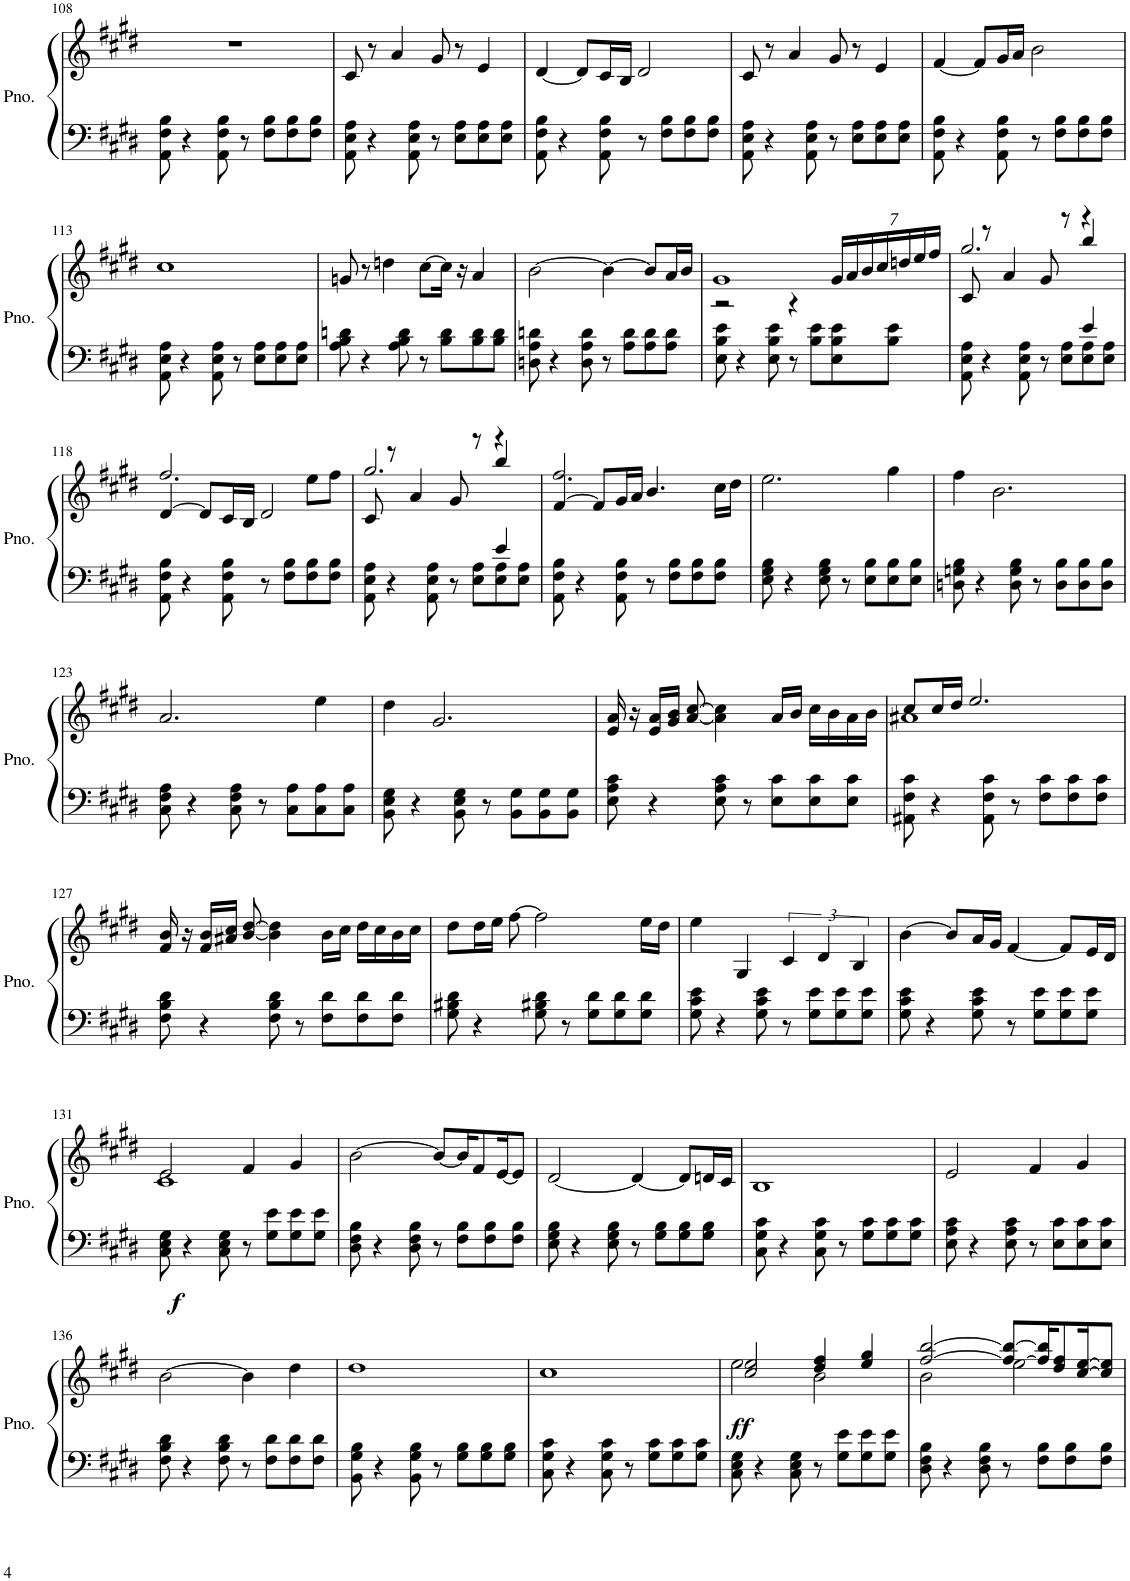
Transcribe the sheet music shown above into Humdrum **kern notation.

**kern	**kern	**dynam
*part1	*part1	*part1
*staff2	*staff1	*staff1/2
*I"Piano	*	*
*I'Pno.	*	*
!!LO:PB:g=z
*clefF4	*clefG2	*
*k[f#c#g#d#]	*k[f#c#g#d#]	*
*M4/4	*M4/4	*
=108	=108	=108
8AA\ 8F#\ 8B\	1r	.
4r	.	.
8AA\ 8F#\ 8B\	.	.
8r	.	.
8F#\ 8B\L	.	.
8F#\ 8B\	.	.
8F#\ 8B\J	.	.
=109	=109	=109
8AA\ 8E\ 8A\	8c#/	.
4r	8r	.
.	4a/	.
8AA\ 8E\ 8A\	.	.
8r	8g#/	.
8E\ 8A\L	8r	.
8E\ 8A\	4e/	.
8E\ 8A\J	.	.
=110	=110	=110
8AA\ 8F#\ 8B\	[4d#/	.
4r	.	.
.	8d#/L]	.
8AA\ 8F#\ 8B\	16c#/L	.
.	16B/JJ	.
8r	2d#/	.
8F#\ 8B\L	.	.
8F#\ 8B\	.	.
8F#\ 8B\J	.	.
=111	=111	=111
8AA\ 8E\ 8A\	8c#/	.
4r	8r	.
.	4a/	.
8AA\ 8E\ 8A\	.	.
8r	8g#/	.
8E\ 8A\L	8r	.
8E\ 8A\	4e/	.
8E\ 8A\J	.	.
=112	=112	=112
8AA\ 8F#\ 8B\	[4f#/	.
4r	.	.
.	8f#/L]	.
8AA\ 8F#\ 8B\	16g#/L	.
.	16a/JJ	.
8r	2b\	.
8F#\ 8B\L	.	.
8F#\ 8B\	.	.
8F#\ 8B\J	.	.
!!LO:LB:g=z
=113	=113	=113
8AA\ 8E\ 8A\	1cc#	.
4r	.	.
8AA\ 8E\ 8A\	.	.
8r	.	.
8E\ 8A\L	.	.
8E\ 8A\	.	.
8E\ 8A\J	.	.
=114	=114	=114
8A\ 8B\ 8dn\	8gn/	.
4r	8r	.
.	4ddn\	.
8A\ 8B\ 8d\	.	.
8r	[8cc#\L	.
8B\ 8d\L	16cc#\Jk]	.
.	16r	.
8B\ 8d\	4a/	.
8B\ 8d\J	.	.
=115	=115	=115
8Dn\ 8A\ 8dn\	[2b\	.
4r	.	.
8D\ 8A\ 8d\	.	.
8r	4b\_	.
8A\ 8d\L	.	.
8A\ 8d\	8b/L]	.
8A\ 8d\J	16a/L	.
.	16b/JJ	.
=116	=116	=116
*	*^	*
8E\ 8B\ 8e\	1g#	2r	.
4r	.	.	.
8E\ 8B\ 8e\	.	.	.
8r	.	4r	.
8B\ 8e\L	.	.	.
*	*	*Xbrackettup	*
8E\ 8B\ 8e\	.	28g#/LL	.
.	.	28a/	.
.	.	28b/	.
.	.	28cc#/	.
8B\ 8e\J	.	.	.
.	.	28ddn/	.
.	.	28ee/	.
.	.	28ff#/JJ	.
=117	=117	=117	=117
*^	*	*	*
8AA\ 8E\ 8A\	2.ryy	8c#/	2.gg#/	.
4r	.	8r	.	.
.	.	4a/	.	.
8AA\ 8E\ 8A\	.	.	.	.
8r	.	8g#/	.	.
8E\ 8A\L	.	8r	.	.
8E\ 8A\	4e/	4r	4bb/	.
8E\ 8A\J	.	.	.	.
*v	*v	*	*	*
!!LO:LB:g=z	!!
=118	=118	=118	=118
8AA\ 8F#\ 8B\	[4d#/	2.ff#/	.
4r	.	.	.
.	8d#/L]	.	.
8AA\ 8F#\ 8B\	16c#/L	.	.
.	16B/JJ	.	.
8r	2d#/	.	.
8F#\ 8B\L	.	.	.
8F#\ 8B\	.	8ee\L	.
8F#\ 8B\J	.	8ff#\J	.
=119	=119	=119	=119
*^	*	*	*
8AA\ 8E\ 8A\	2.ryy	8c#/	2.gg#/	.
4r	.	8r	.	.
.	.	4a/	.	.
8AA\ 8E\ 8A\	.	.	.	.
8r	.	8g#/	.	.
8E\ 8A\L	.	8r	.	.
8E\ 8A\	4e/	4r	4bb/	.
8E\ 8A\J	.	.	.	.
*v	*v	*	*	*
=120	=120	=120	=120
8AA\ 8F#\ 8B\	[4f#/	2.ff#/	.
4r	.	.	.
.	8f#/L]	.	.
8AA\ 8F#\ 8B\	16g#/L	.	.
.	16a/JJ	.	.
8r	4.b/	.	.
8F#\ 8B\L	.	.	.
8F#\ 8B\	.	4ryy	.
8F#\ 8B\J	16cc#\LL	.	.
.	16dd#\JJ	.	.
*	*v	*v	*
=121	=121	=121
8E\ 8G#\ 8B\	2.ee\	.
4r	.	.
8E\ 8G#\ 8B\	.	.
8r	.	.
8E\ 8B\L	.	.
8E\ 8B\	4gg#\	.
8E\ 8B\J	.	.
=122	=122	=122
8Dn\ 8Gn\ 8B\	4ff#\	.
4r	.	.
.	2.b\	.
8D\ 8G\ 8B\	.	.
8r	.	.
8D\ 8B\L	.	.
8D\ 8B\	.	.
8D\ 8B\J	.	.
!!LO:LB:g=z
=123	=123	=123
8C#\ 8F#\ 8A\	2.a/	.
4r	.	.
8C#\ 8F#\ 8A\	.	.
8r	.	.
8C#\ 8A\L	.	.
8C#\ 8A\	4ee\	.
8C#\ 8A\J	.	.
=124	=124	=124
8BB\ 8E\ 8G#\	4dd#\	.
4r	.	.
.	2.g#/	.
8BB\ 8E\ 8G#\	.	.
8r	.	.
8BB\ 8G#\L	.	.
8BB\ 8G#\	.	.
8BB\ 8G#\J	.	.
=125	=125	=125
8E\ 8A\ 8c#\	16e/ 16a/	.
.	16r	.
4r	16e/ 16a/LL	.
.	16g#/ 16b/JJ	.
.	[8a/ [8cc#/	.
8E\ 8A\ 8c#\	4a\] 4cc#\]	.
8r	.	.
8E\ 8c#\L	16a/LL	.
.	16b/JJ	.
8E\ 8c#\	16cc#\LL	.
.	16b\	.
8E\ 8c#\J	16a\	.
.	16b\JJ	.
=126	=126	=126
*	*^	*
8AA#X\ 8F#\ 8c#\	8cc#/L	1a#X	.
4r	16cc#/L	.	.
.	16dd#/JJ	.	.
.	2.ee/	.	.
8AA#\ 8F#\ 8c#\	.	.	.
8r	.	.	.
8F#\ 8c#\L	.	.	.
8F#\ 8c#\	.	.	.
8F#\ 8c#\J	.	.	.
*	*v	*v	*
!!LO:LB:g=z
=127	=127	=127
8F#\ 8B\ 8d#\	16f#/ 16b/	.
.	16r	.
4r	16f#/ 16b/LL	.
.	16a#X/ 16cc#/JJ	.
.	[8b/ [8dd#/	.
8F#\ 8B\ 8d#\	4b\] 4dd#\]	.
8r	.	.
8F#\ 8d#\L	16b\LL	.
.	16cc#\JJ	.
8F#\ 8d#\	16dd#\LL	.
.	16cc#\	.
8F#\ 8d#\J	16b\	.
.	16cc#\JJ	.
=128	=128	=128
8G#\ 8B#X\ 8d#\	8dd#\L	.
4r	16dd#\L	.
.	16ee\JJ	.
.	[8ff#\	.
8G#\ 8B#X\ 8d#\	2ff#\]	.
8r	.	.
8G#\ 8d#\L	.	.
8G#\ 8d#\	.	.
8G#\ 8d#\J	16ee\LL	.
.	16dd#\JJ	.
=129	=129	=129
8G#\ 8c#\ 8e\	4ee\	.
4r	.	.
.	4G#/	.
8G#\ 8c#\ 8e\	.	.
*	*brackettup	*
8r	6c#/	.
8G#\ 8e\L	.	.
.	6d#/	.
8G#\ 8e\	.	.
.	6B/	.
8G#\ 8e\J	.	.
=130	=130	=130
8G#\ 8c#\ 8e\	[4b\	.
4r	.	.
.	8b/L]	.
8G#\ 8c#\ 8e\	16a/L	.
.	16g#/JJ	.
8r	[4f#/	.
8G#\ 8e\L	.	.
8G#\ 8e\	8f#/L]	.
8G#\ 8e\J	16e/L	.
.	16d#/JJ	.
!!LO:LB:g=z
=131	=131	=131
*	*^	*
!	!	!	!LO:DY:b=2
8C#\ 8E\ 8G#\	2e/	1c#	f
4r	.	.	.
8C#\ 8E\ 8G#\	.	.	.
8r	4f#/	.	.
8G#\ 8e\L	.	.	.
8G#\ 8e\	4g#/	.	.
8G#\ 8e\J	.	.	.
*	*v	*v	*
=132	=132	=132
8D#\ 8F#\ 8B\	[2b\	.
4r	.	.
8D#\ 8F#\ 8B\	.	.
8r	8b/L_	.
8F#\ 8B\L	16b/K]	.
.	8f#/	.
8F#\ 8B\	.	.
.	[16e/K	.
8F#\ 8B\J	8e/J]	.
=133	=133	=133
8E\ 8G#\ 8B\	[2d#/	.
4r	.	.
8E\ 8G#\ 8B\	.	.
8r	4d#/_	.
8G#\ 8B\L	.	.
8G#\ 8B\	8d#/L]	.
8G#\ 8B\J	16dn/L	.
.	16c#/JJ	.
=134	=134	=134
8C#\ 8G#\ 8c#\	1B	.
4r	.	.
8C#\ 8G#\ 8c#\	.	.
8r	.	.
8G#\ 8c#\L	.	.
8G#\ 8c#\	.	.
8G#\ 8c#\J	.	.
=135	=135	=135
8E\ 8A\ 8c#\	2e/	.
4r	.	.
8E\ 8A\ 8c#\	.	.
8r	4f#/	.
8E\ 8c#\L	.	.
8E\ 8c#\	4g#/	.
8E\ 8c#\J	.	.
!!LO:LB:g=z
=136	=136	=136
8F#\ 8B\ 8d#\	[2b\	.
4r	.	.
8F#\ 8B\ 8d#\	.	.
8r	4b\]	.
8F#\ 8d#\L	.	.
8F#\ 8d#\	4dd#\	.
8F#\ 8d#\J	.	.
=137	=137	=137
8BB\ 8G#\ 8B\	1dd#	.
4r	.	.
8BB\ 8G#\ 8B\	.	.
8r	.	.
8G#\ 8B\L	.	.
8G#\ 8B\	.	.
8G#\ 8B\J	.	.
=138	=138	=138
8C#\ 8G#\ 8c#\	1cc#	.
4r	.	.
8C#\ 8G#\ 8c#\	.	.
8r	.	.
8G#\ 8c#\L	.	.
8G#\ 8c#\	.	.
8G#\ 8c#\J	.	.
=139	=139	=139
*	*^	*
!	!	!	!LO:DY:b
8C#\ 8E\ 8G#\	2cc#/ 2ee/	2ee\	ff
4r	.	.	.
8C#\ 8E\ 8G#\	.	.	.
8r	4dd#/ 4ff#/	2b\	.
8G#\ 8e\L	.	.	.
8G#\ 8e\	4ee/ 4gg#/	.	.
8G#\ 8e\J	.	.	.
=140	=140	=140	=140
8D#\ 8F#\ 8B\	[2ff#/ [2bb/	2b\	.
4r	.	.	.
8D#\ 8F#\ 8B\	.	.	.
8r	8ff#/_ 8bb/_L	2ee\	.
8F#\ 8B\L	16ff#/] 16bb/]K	.	.
.	8dd#/ 8ff#/	.	.
8F#\ 8B\	.	.	.
.	[16cc#/ [16ee/K	.	.
8F#\ 8B\J	8cc#/] 8ee/]J	.	.
*	*v	*v	*
=	=	=
*-	*-	*-
